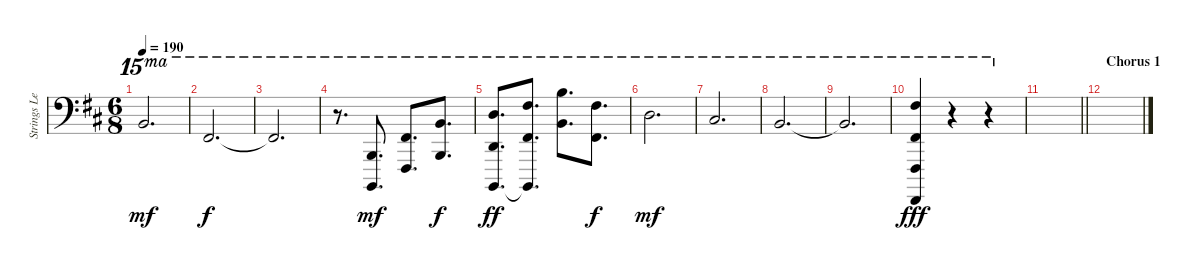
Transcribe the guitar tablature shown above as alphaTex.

\track ("Strings Lead" "Strings Le") {instrument stringensemble1}
\staff {score}
\tuning (Db4 Ab3 E3 B2 Gb2 A1) {hide}
\ts (6 8)
\tempo 190
\clef f4
\ks bminor
10.1{t}.2{d ot 15ma dy mf} |
5.1.2{d ot 15ma dy f} |
5.1{t}.2{d ot 15ma} |
r.8{d ot 15ma} (3.2 0.4).8{d ot 15ma dy mf} (5.1 2.3).8{d ot 15ma} (10.1 3.2).8{d ot 15ma dy f} |
(1.1 18.2 0.4).8{d ot 15ma dy ff} (17.1 10.2 0.4{t}).8{d ot 15ma} (10.1 27.2).8{d ot 15ma} (5.1 22.2).8{d ot 15ma dy f} |
13.1.2{d ot 15ma dy mf} |
12.1.2{d ot 15ma} |
10.1.2{d ot 15ma} |
10.1{t}.2{d ot 15ma} |
(17.1 14.3 7.4 9.6).4{ot 15ma dy fff} r.4{ot 15ma} r.4{ot 15ma} |
\barLineRight lightlight
|
\section ("" "Chorus 1")
